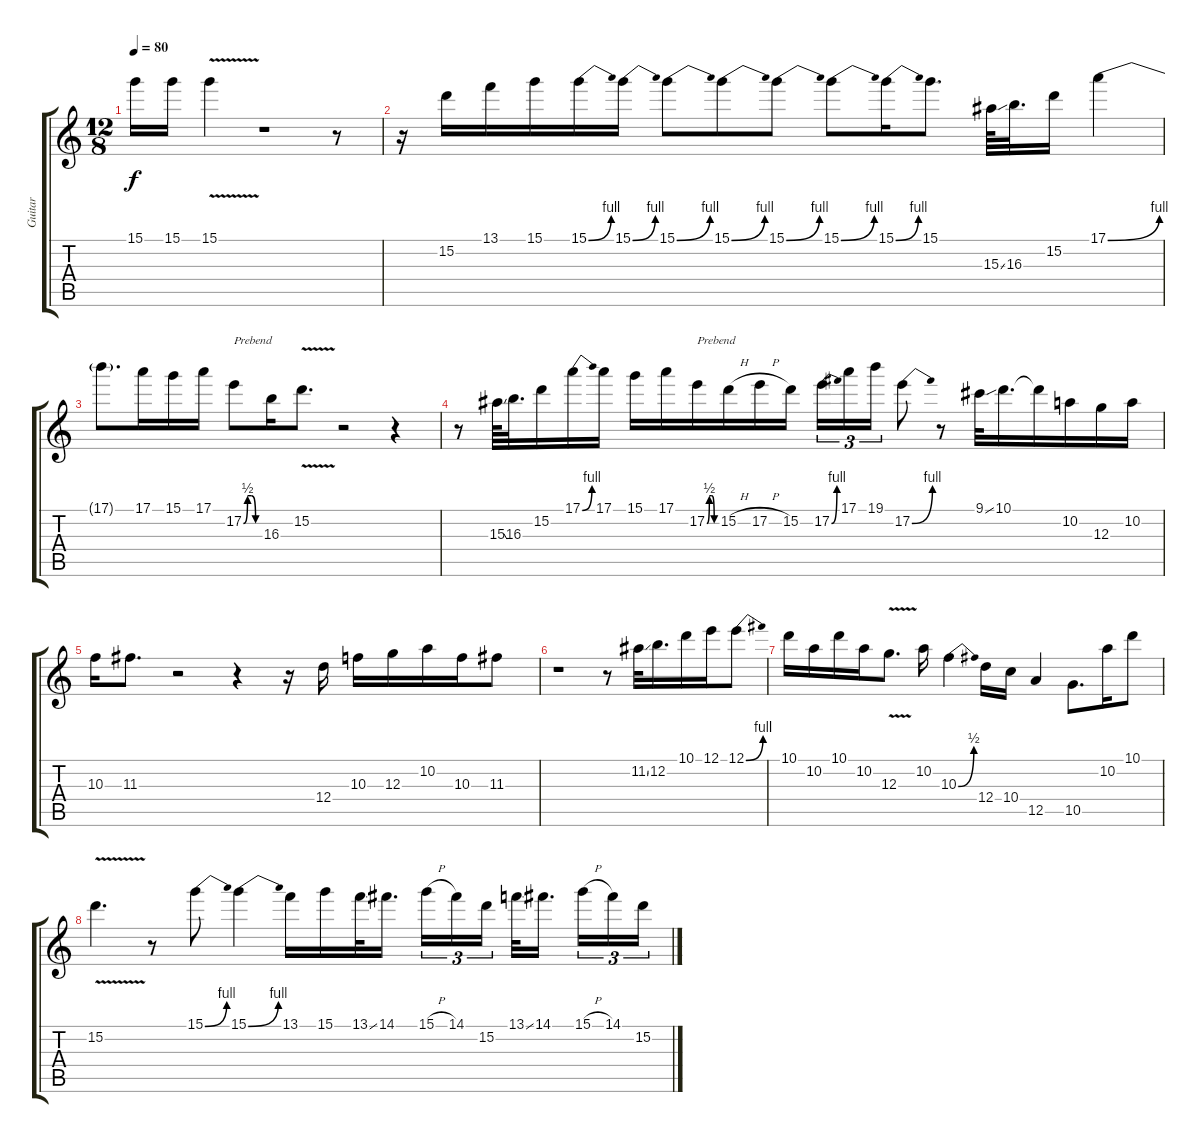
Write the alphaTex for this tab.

\track ("Guitar" "Guitar") {instrument overdrivenguitar}
\staff {score tabs}
\tuning (E4 B3 G3 D3 A2 E2) {hide}
\ts (12 8)
\tempo 80
\clef g2
\ks c
15.1.16{dy f} 15.1.16 15.1{v}.4 r.1 r.8 |
r.16 15.2.16 13.1.16 15.1.16 15.1{be (bend 0 0 60 4)}.16 15.1{be (bend 0 0 60 4)}.16 15.1{be (bend 0 0 60 4)}.8 15.1{be (bend 0 0 60 4)}.8 15.1{be (bend 0 0 60 4)}.8 15.1{be (bend 0 0 60 4)}.8 15.1{be (bend 0 0 60 4)}.16 15.1.8{d} 15.3{ss}.64 16.3.32{d} 15.2.16 17.1{be (bend 0 0 60 4)}.4 |
17.1{t}.8{d} 17.1.16 15.1.16 17.1.16 17.2{be (custom 0 0 15 2 30 2 45 0 60 0)}.8{txt "Prebend"} 16.3.16 15.2{v}.8{d} r.2 r.4 |
r.8 15.3{ss}.64 16.3.32{d} 15.2.16 17.1{be (bend 0 0 60 4)}.16 17.1.16 15.1.16 17.1.16 17.2{be (custom 0 0 15 2 30 2 45 0 60 0)}.16{txt "Prebend"} 15.2{h}.16 17.2{h}.16 15.2.16 17.2{be (bend 0 0 60 4)}.16{tu (3 2)} 17.1.16{tu (3 2)} 19.1.16{tu (3 2)} 17.2{be (bend 0 0 60 4)}.8 r.8 9.1{ss}.32 10.1.16{d} 10.1{t}.16 10.2.16 12.3.16 10.2.16 |
10.3.16 11.3.8{d} r.2 r.4 r.16 12.4.16 10.3.16 12.3.16 10.2.16 10.3.16 11.3.8 |
r.1 r.8 11.2{ss}.32 12.2.16{d} 10.1.16 12.1.16 12.1{be (bend 0 0 60 4)}.8 |
10.1.16 10.2.16 10.1.16 10.2.16 12.3{v}.8{d} 10.2.16 10.3{be (bend 0 0 60 2)}.4 12.4.16 10.4.16 12.5.4 10.5.8{d} 10.2.16 10.1.8 |
15.2{v}.4{d} r.8 15.1{be (bend 0 0 60 4)}.8 15.1{be (bend 0 0 60 4)}.4 13.1.16 15.1.16 13.1{ss}.32 14.1.16{d} 15.1{h}.16{tu (3 2)} 14.1.16{tu (3 2)} 15.2.16{tu (3 2) beam splitsecondary} 13.1{ss}.32 14.1.16{d beam splitsecondary} 15.1{h}.16{tu (3 2)} 14.1.16{tu (3 2)} 15.2.16{tu (3 2)}
